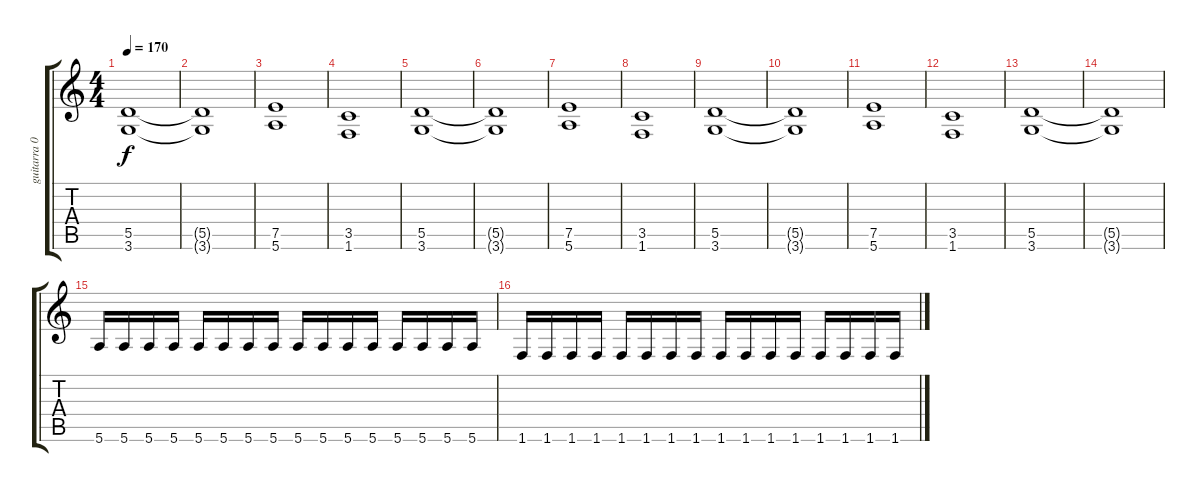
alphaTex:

\track ("guitarra 01" "guitarra 0") {instrument distortionguitar}
\staff {score tabs}
\tuning (E4 B3 G3 D3 A2 E2) {hide}
\ts (4 4)
\tempo 170
\clef g2
\ks c
(5.5 3.6).1{dy f} |
(5.5{t} 3.6{t}).1 |
(7.5 5.6).1 |
(3.5 1.6).1 |
(5.5 3.6).1 |
(5.5{t} 3.6{t}).1 |
(7.5 5.6).1 |
(3.5 1.6).1 |
(5.5 3.6).1 |
(5.5{t} 3.6{t}).1 |
(7.5 5.6).1 |
(3.5 1.6).1 |
(5.5 3.6).1 |
(5.5{t} 3.6{t}).1 |
5.6.16 5.6.16 5.6.16 5.6.16 5.6.16 5.6.16 5.6.16 5.6.16 5.6.16 5.6.16 5.6.16 5.6.16 5.6.16 5.6.16 5.6.16 5.6.16 |
1.6.16 1.6.16 1.6.16 1.6.16 1.6.16 1.6.16 1.6.16 1.6.16 1.6.16 1.6.16 1.6.16 1.6.16 1.6.16 1.6.16 1.6.16 1.6.16
